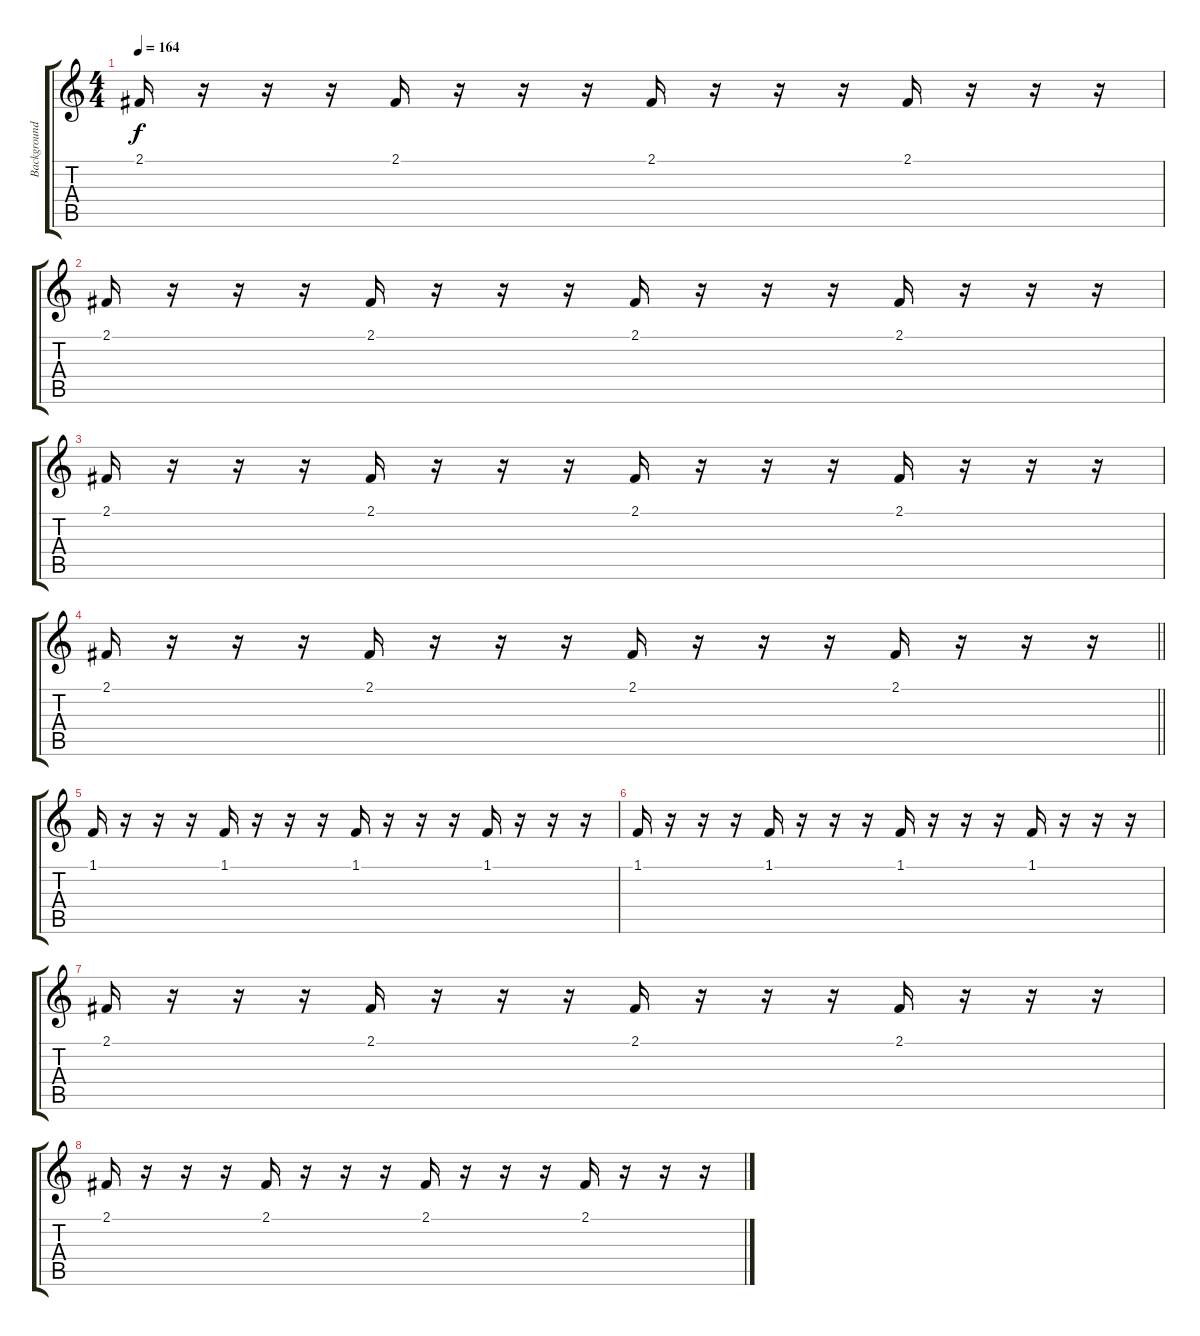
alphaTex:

\track ("Background Voices" "Background") {instrument choiraahs}
\staff {score tabs}
\tuning (E4 B3 G3 D3 A2 E2) {hide}
\ts (4 4)
\tempo 164
\clef g2
\ks c
2.1.16{dy f} r.16 r.16 r.16 2.1.16 r.16 r.16 r.16 2.1.16 r.16 r.16 r.16 2.1.16 r.16 r.16 r.16 |
2.1.16 r.16 r.16 r.16 2.1.16 r.16 r.16 r.16 2.1.16 r.16 r.16 r.16 2.1.16 r.16 r.16 r.16 |
2.1.16 r.16 r.16 r.16 2.1.16 r.16 r.16 r.16 2.1.16 r.16 r.16 r.16 2.1.16 r.16 r.16 r.16 |
\barLineRight lightlight
2.1.16 r.16 r.16 r.16 2.1.16 r.16 r.16 r.16 2.1.16 r.16 r.16 r.16 2.1.16 r.16 r.16 r.16 |
\section ("" "")
1.1.16 r.16 r.16 r.16 1.1.16 r.16 r.16 r.16 1.1.16 r.16 r.16 r.16 1.1.16 r.16 r.16 r.16 |
1.1.16 r.16 r.16 r.16 1.1.16 r.16 r.16 r.16 1.1.16 r.16 r.16 r.16 1.1.16 r.16 r.16 r.16 |
2.1.16 r.16 r.16 r.16 2.1.16 r.16 r.16 r.16 2.1.16 r.16 r.16 r.16 2.1.16 r.16 r.16 r.16 |
2.1.16 r.16 r.16 r.16 2.1.16 r.16 r.16 r.16 2.1.16 r.16 r.16 r.16 2.1.16 r.16 r.16 r.16
